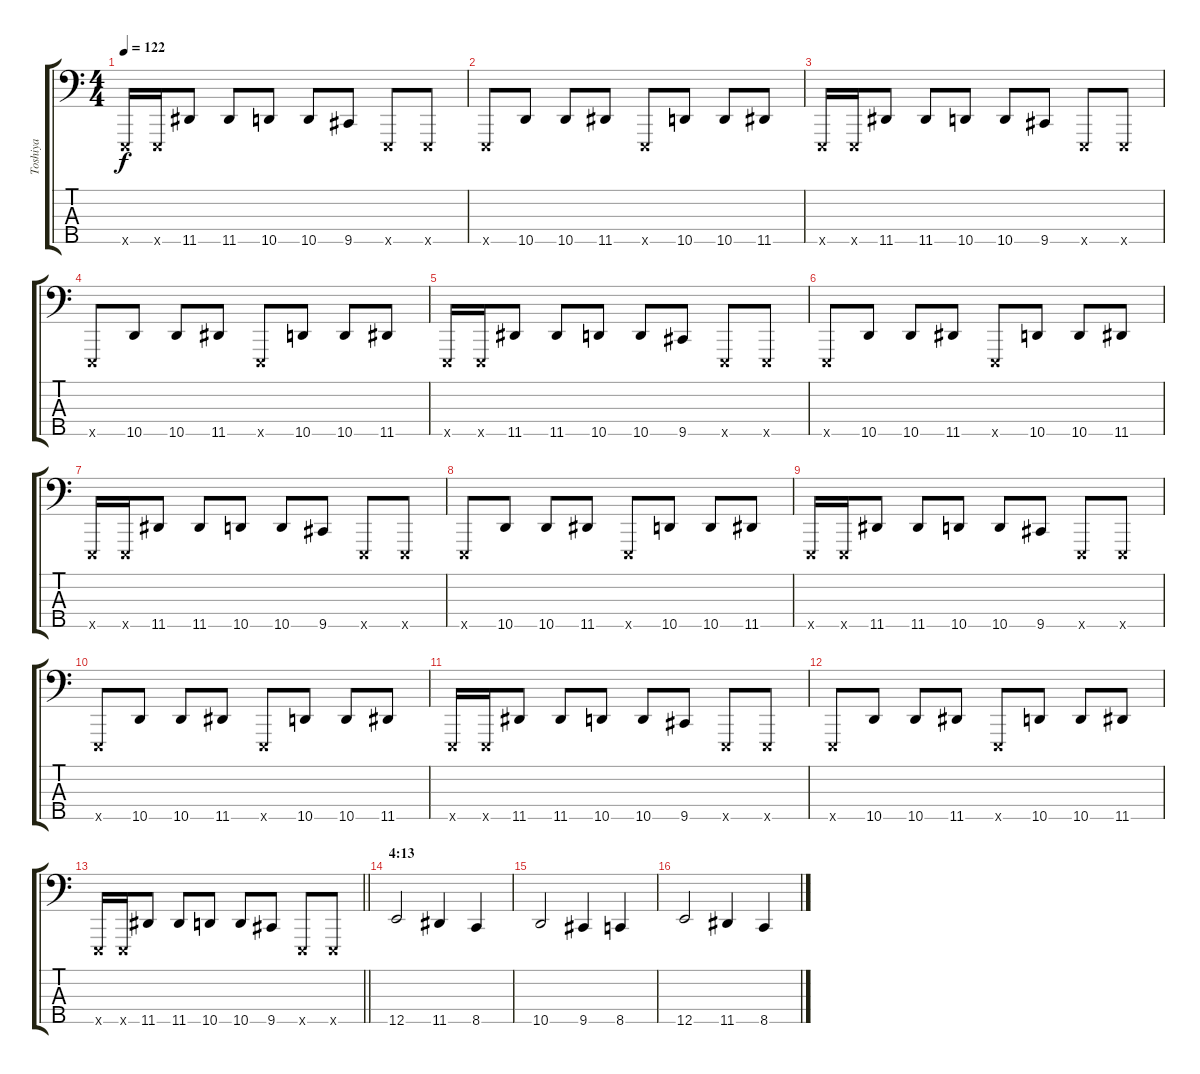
\track ("Toshiya" "Toshiya") {instrument slapbass1}
\staff {score tabs}
\tuning (D2 A1 E1 B0 E0) {hide}
\ts (4 4)
\tempo 122
\clef f4
\ks c
0.5{x}.16{dy f} 0.5{x}.16 11.5.8 11.5.8 10.5.8 10.5.8 9.5.8 0.5{x}.8 0.5{x}.8 |
0.5{x}.8 10.5.8 10.5.8 11.5.8 0.5{x}.8 10.5.8 10.5.8 11.5.8 |
0.5{x}.16 0.5{x}.16 11.5.8 11.5.8 10.5.8 10.5.8 9.5.8 0.5{x}.8 0.5{x}.8 |
0.5{x}.8 10.5.8 10.5.8 11.5.8 0.5{x}.8 10.5.8 10.5.8 11.5.8 |
0.5{x}.16 0.5{x}.16 11.5.8 11.5.8 10.5.8 10.5.8 9.5.8 0.5{x}.8 0.5{x}.8 |
0.5{x}.8 10.5.8 10.5.8 11.5.8 0.5{x}.8 10.5.8 10.5.8 11.5.8 |
0.5{x}.16 0.5{x}.16 11.5.8 11.5.8 10.5.8 10.5.8 9.5.8 0.5{x}.8 0.5{x}.8 |
0.5{x}.8 10.5.8 10.5.8 11.5.8 0.5{x}.8 10.5.8 10.5.8 11.5.8 |
0.5{x}.16 0.5{x}.16 11.5.8 11.5.8 10.5.8 10.5.8 9.5.8 0.5{x}.8 0.5{x}.8 |
0.5{x}.8 10.5.8 10.5.8 11.5.8 0.5{x}.8 10.5.8 10.5.8 11.5.8 |
0.5{x}.16 0.5{x}.16 11.5.8 11.5.8 10.5.8 10.5.8 9.5.8 0.5{x}.8 0.5{x}.8 |
0.5{x}.8 10.5.8 10.5.8 11.5.8 0.5{x}.8 10.5.8 10.5.8 11.5.8 |
\barLineRight lightlight
0.5{x}.16 0.5{x}.16 11.5.8 11.5.8 10.5.8 10.5.8 9.5.8 0.5{x}.8 0.5{x}.8 |
\section ("" "4:13")
12.5.2 11.5.4 8.5.4 |
10.5.2 9.5.4 8.5.4 |
12.5.2 11.5.4 8.5.4
